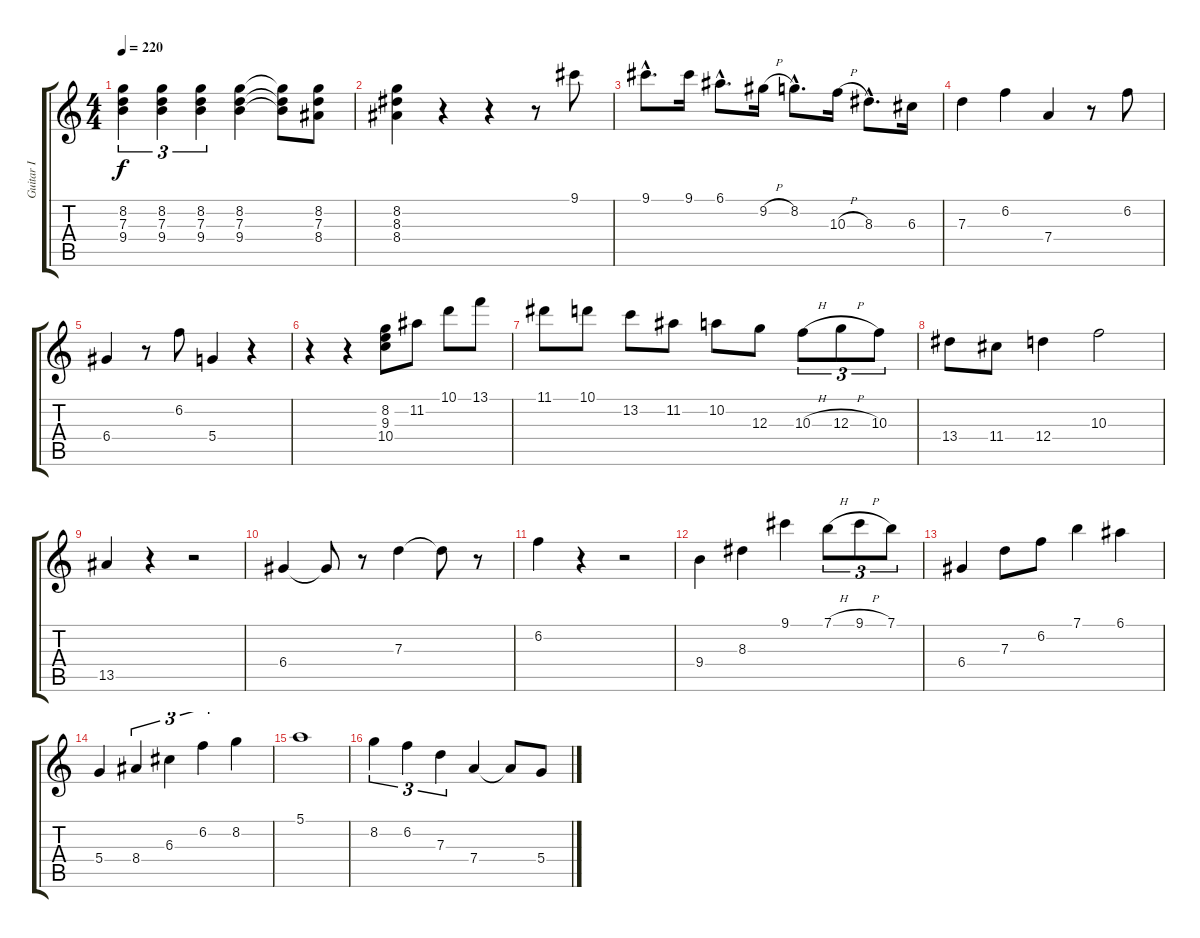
\track ("Guitar I" "Guitar I") {instrument acousticguitarsteel}
\staff {score tabs}
\tuning (E4 B3 G3 D3 A2 E2) {hide}
\ts (4 4)
\tempo 220
\clef g2
\ks c
(8.2 7.3 9.4).4{tu (3 2) dy f} (8.2 7.3 9.4).4{tu (3 2)} (8.2 7.3 9.4).4{tu (3 2)} (8.2 7.3 9.4).4 (8.2{t} 7.3{t} 9.4{t}).8 (8.2 7.3 8.4).8 |
(8.2 8.3 8.4).4 r.4 r.4 r.8 9.1.8 |
9.1{hac}.8{d} 9.1.16 6.1{hac}.8{d} 9.2{h}.16 8.2{hac}.8{d} 10.3{h}.16 8.3{hac}.8{d} 6.3.16 |
7.3.4 6.2.4 7.4.4 r.8 6.2.8 |
6.4.4 r.8 6.2.8 5.4.4 r.4 |
r.4 r.4 (8.2 9.3 10.4).8 11.2.8 10.1.8 13.1.8 |
11.1.8 10.1.8 13.2.8 11.2.8 10.2.8 12.3.8 10.3{h}.8{tu (3 2)} 12.3{h}.8{tu (3 2)} 10.3.8{tu (3 2)} |
13.4.8 11.4.8 12.4.4 10.3.2 |
13.5.4 r.4 r.2 |
6.4.4 6.4{t}.8 r.8 7.3.4 7.3{t}.8 r.8 |
6.2.4 r.4 r.2 |
9.4.4 8.3.4 9.1.4 7.1{h}.8{tu (3 2)} 9.1{h}.8{tu (3 2)} 7.1.8{tu (3 2)} |
6.4.4 7.3.8 6.2.8 7.1.4 6.1.4 |
5.4.4 8.4.4{tu (3 2)} 6.3.4{tu (3 2)} 6.2.4{tu (3 2)} 8.2.4 |
5.1.1 |
8.2.4{tu (3 2)} 6.2.4{tu (3 2)} 7.3.4{tu (3 2)} 7.4.4 7.4{t}.8 5.4.8
